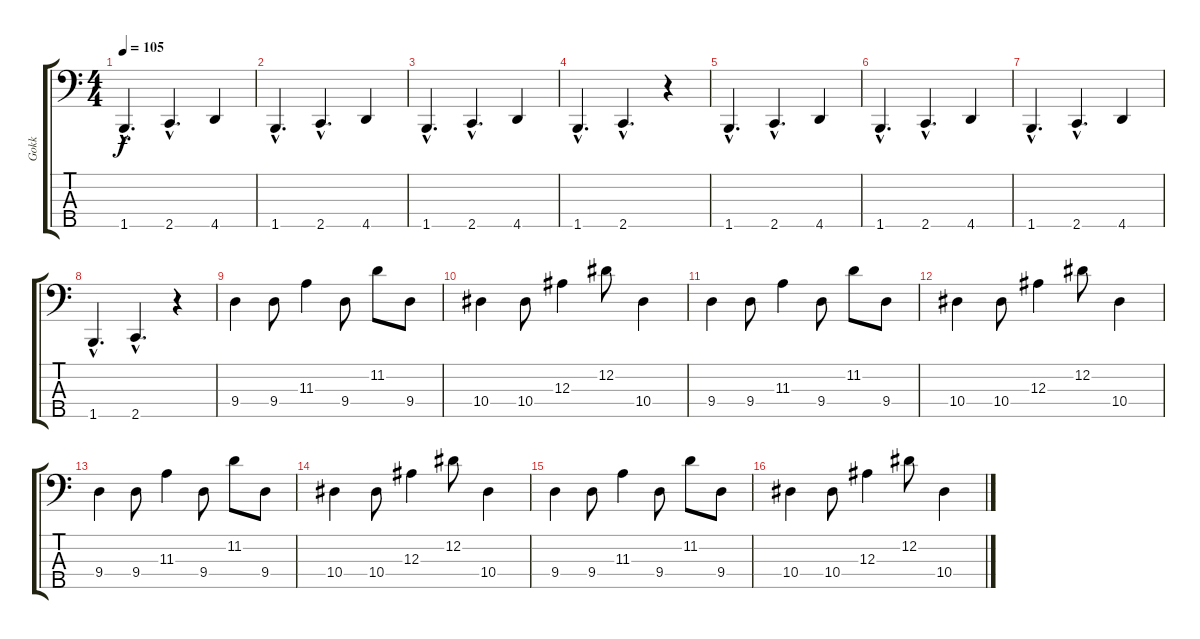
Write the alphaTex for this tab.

\track ("Gokk" "Gokk") {instrument electricbassfinger}
\staff {score tabs}
\tuning (Ab2 Eb2 Bb1 F1 Bb0) {hide}
\ts (4 4)
\tempo 105
\clef f4
\ks c
1.5{hac}.4{d dy f instrument electricbassfinger} 2.5{hac}.4{d} 4.5.4 |
1.5{hac}.4{d} 2.5{hac}.4{d} 4.5.4 |
1.5{hac}.4{d} 2.5{hac}.4{d} 4.5.4 |
1.5{hac}.4{d} 2.5{hac}.4{d} r.4 |
1.5{hac}.4{d} 2.5{hac}.4{d} 4.5.4 |
1.5{hac}.4{d} 2.5{hac}.4{d} 4.5.4 |
1.5{hac}.4{d} 2.5{hac}.4{d} 4.5.4 |
1.5{hac}.4{d} 2.5{hac}.4{d} r.4 |
9.4.4 9.4.8 11.3.4 9.4.8 11.2.8 9.4.8 |
10.4.4 10.4.8 12.3.4 12.2.8 10.4.4 |
9.4.4 9.4.8 11.3.4 9.4.8 11.2.8 9.4.8 |
10.4.4 10.4.8 12.3.4 12.2.8 10.4.4 |
9.4.4 9.4.8 11.3.4 9.4.8 11.2.8 9.4.8 |
10.4.4 10.4.8 12.3.4 12.2.8 10.4.4 |
9.4.4 9.4.8 11.3.4 9.4.8 11.2.8 9.4.8 |
10.4.4 10.4.8 12.3.4 12.2.8 10.4.4
